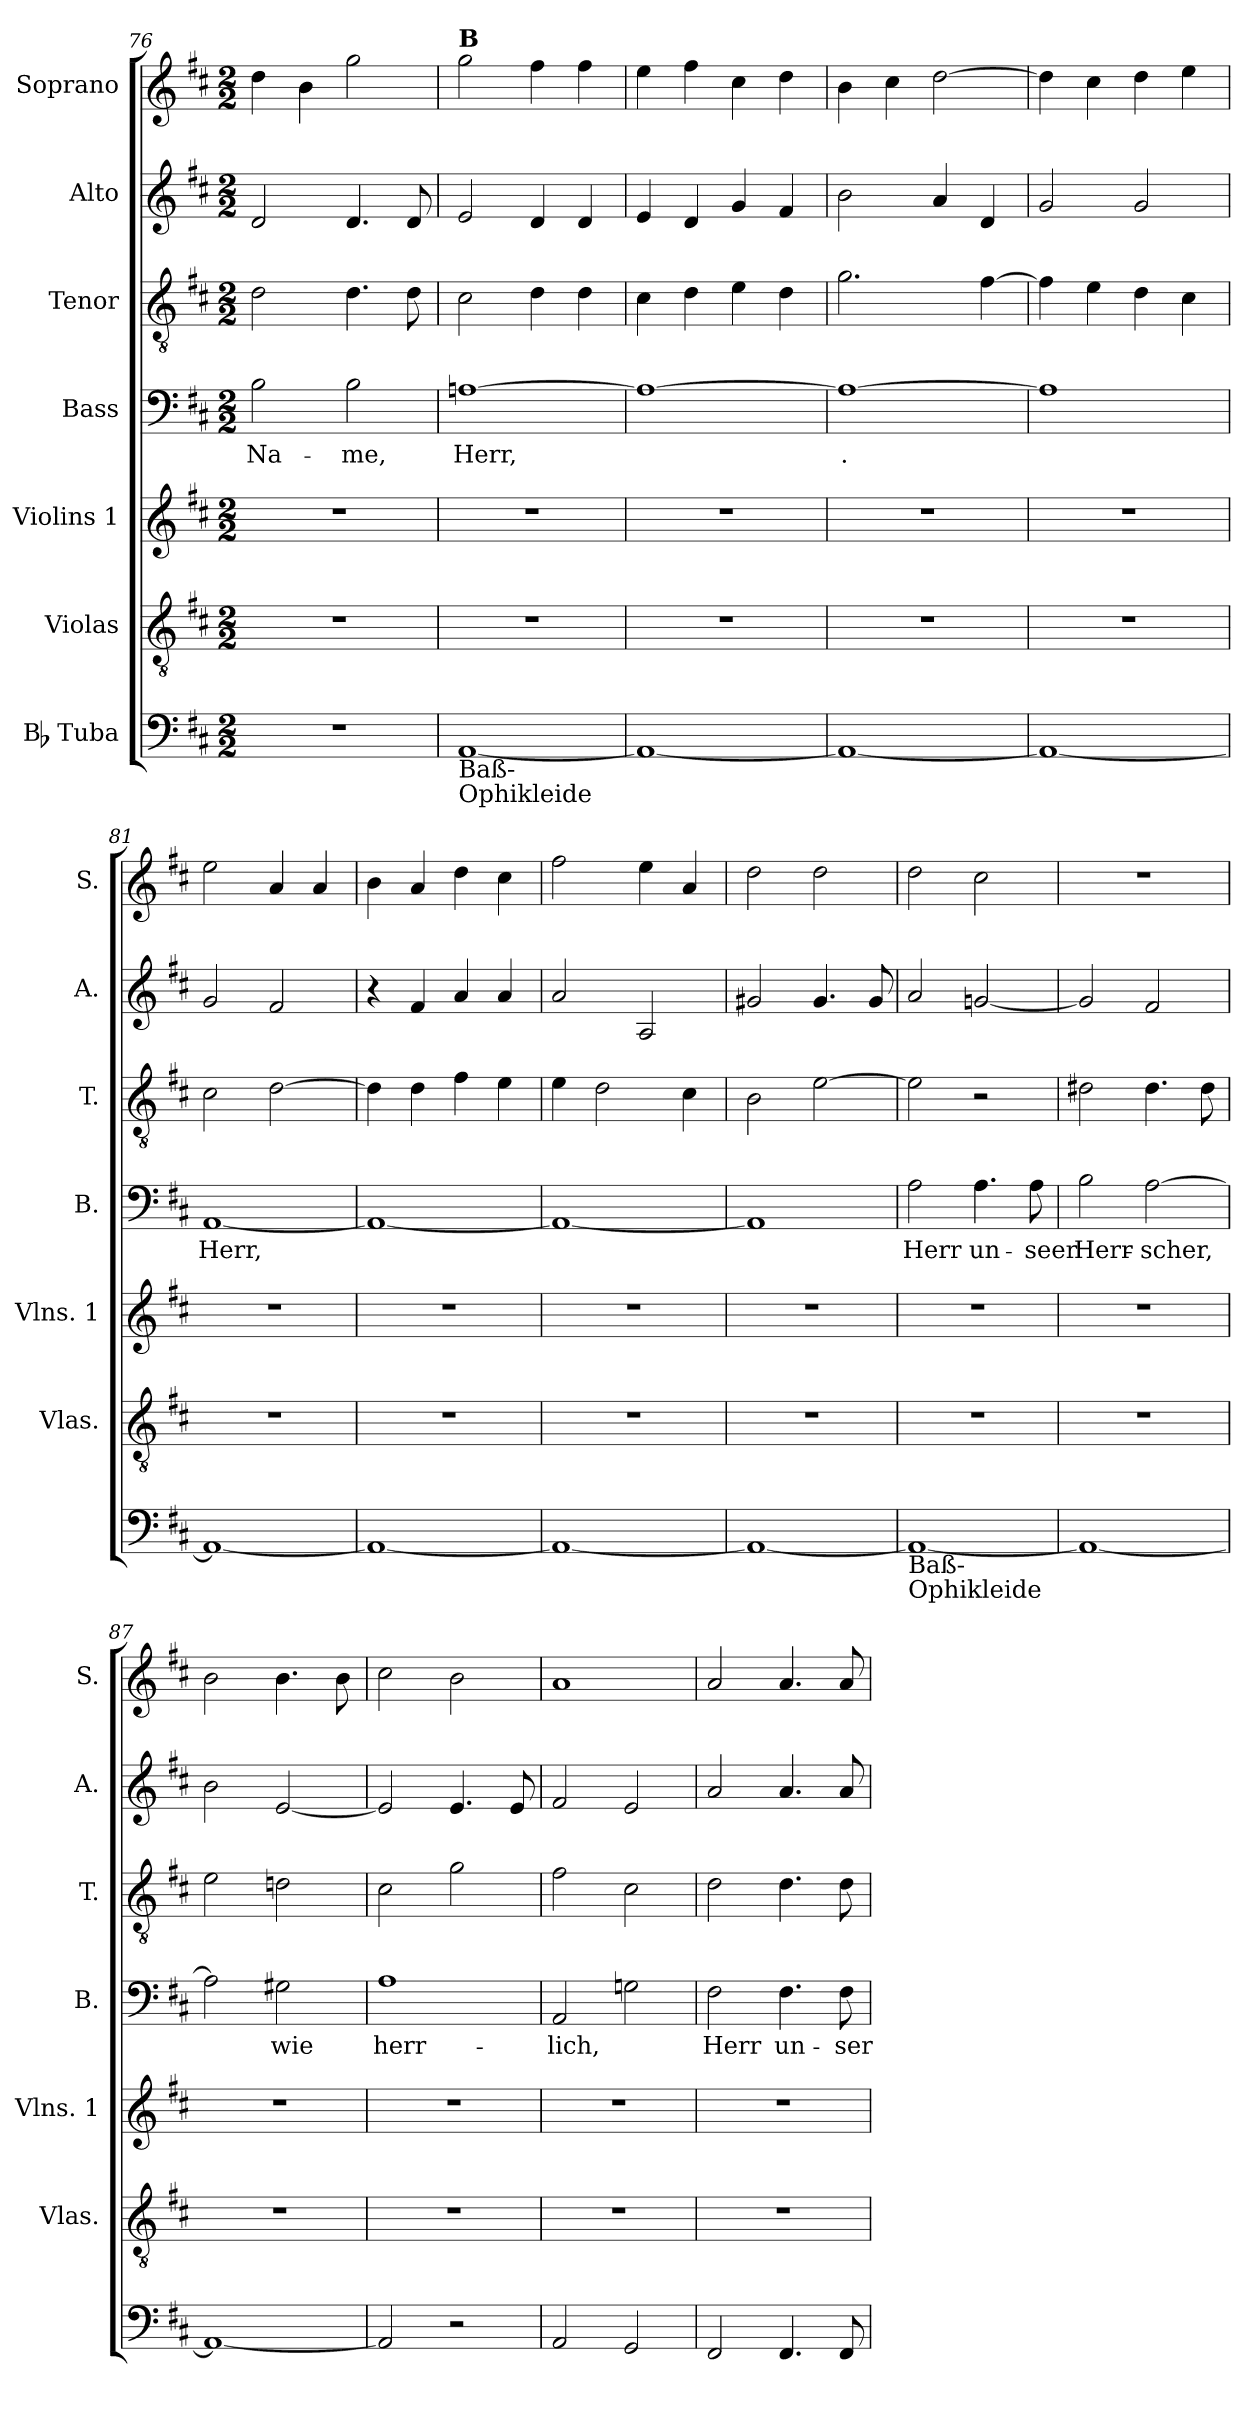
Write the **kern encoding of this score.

**kern	**kern	**kern	**kern	**text	**kern	**kern	**kern
*part7	*part6	*part5	*part4	*part4	*part3	*part2	*part1
*staff7	*staff6	*staff5	*staff4	*staff4	*staff3	*staff2	*staff1
*I"Bb Tuba	*I"Violas	*I"Violins 1	*I"Bass	*	*I"Tenor	*I"Alto	*I"Soprano
*	*I'Vlas.	*I'Vlns. 1	*I'B.	*	*I'T.	*I'A.	*I'S.
*clefF4	*clefGv2	*clefG2	*clefF4	*	*clefGv2	*clefG2	*clefG2
*k[f#c#]	*k[f#c#]	*k[f#c#]	*k[f#c#]	*	*k[f#c#]	*k[f#c#]	*k[f#c#]
*M2/2	*M2/2	*M2/2	*M2/2	*	*M2/2	*M2/2	*M2/2
=76	=76	=76	=76	=76	=76	=76	=76
1r	1r	1r	2B\	Na-	2d\	2d/	4dd\
.	.	.	.	.	.	.	4b\
.	.	.	2B\	-me,	4.d\	4.d/	2gg\
.	.	.	.	.	8d\	8d/	.
=77	=77	=77	=77	=77	=77	=77	=77
!	!	!	!	!	!	!	!LO:TX:a:B:t=B
!LO:TX:b:t=Baß-	!	!	!	!	!	!	!
!LO:TX:b:t=Ophikleide	!	!	!	!	!	!	!
[1AA	1r	1r	[1An	-Herr,	2c#\	2e/	2gg\
.	.	.	.	.	4d\	4d/	4ff#\
.	.	.	.	.	4d\	4d/	4ff#\
=78	=78	=78	=78	=78	=78	=78	=78
1AA_	1r	1r	1A_	.	4c#\	4e/	4ee\
.	.	.	.	.	4d\	4d/	4ff#\
.	.	.	.	.	4e\	4g/	4cc#\
.	.	.	.	.	4d\	4f#/	4dd\
=79	=79	=79	=79	=79	=79	=79	=79
1AA_	1r	1r	1A_	-.	2.g\	2b\	4b\
.	.	.	.	.	.	.	4cc#\
.	.	.	.	.	.	4a/	[2dd\
.	.	.	.	.	[4f#\	4d/	.
=80	=80	=80	=80	=80	=80	=80	=80
1AA_	1r	1r	1A]	.	4f#\]	2g/	4dd\]
.	.	.	.	.	4e\	.	4cc#\
.	.	.	.	.	4d\	2g/	4dd\
.	.	.	.	.	4c#\	.	4ee\
=81	=81	=81	=81	=81	=81	=81	=81
1AA_	1r	1r	[1AA	-Herr,	2c#\	2g/	2ee\
.	.	.	.	.	[2d\	2f#/	4a/
.	.	.	.	.	.	.	4a/
!!LO:PB:g=z
=82	=82	=82	=82	=82	=82	=82	=82
1AA_	1r	1r	1AA_	.	4d\]	4r	4b\
.	.	.	.	.	4d\	4f#/	4a/
.	.	.	.	.	4f#\	4a/	4dd\
.	.	.	.	.	4e\	4a/	4cc#\
=83	=83	=83	=83	=83	=83	=83	=83
1AA_	1r	1r	1AA_	.	4e\	2a/	2ff#\
.	.	.	.	.	2d\	.	.
.	.	.	.	.	.	2A/	4ee\
.	.	.	.	.	4c#\	.	4a/
=84	=84	=84	=84	=84	=84	=84	=84
1AA_	1r	1r	1AA]	.	2B\	2g#X/	2dd\
.	.	.	.	.	[2e\	4.g#/	2dd\
.	.	.	.	.	.	8g#/	.
=85	=85	=85	=85	=85	=85	=85	=85
!LO:TX:b:t=Baß-	!	!	!	!	!	!	!
!LO:TX:b:t=Ophikleide	!	!	!	!	!	!	!
1AA_	1r	1r	2A\	Herr	2e\]	2a/	2dd\
.	.	.	4.A\	un-	2r	[2gn/	2cc#\
.	.	.	8A\	-seer	.	.	.
=86	=86	=86	=86	=86	=86	=86	=86
1AA_	1r	1r	2B\	Herr-	2d#X\	2g/]	1r
.	.	.	[2A\	-scher,	4.d#\	2f#/	.
.	.	.	.	.	8d#\	.	.
=87	=87	=87	=87	=87	=87	=87	=87
1AA_	1r	1r	2A\]	.	2e\	2b\	2b\
.	.	.	2G#X\	wie	2dn\	[2e/	4.b\
.	.	.	.	.	.	.	8b\
=88	=88	=88	=88	=88	=88	=88	=88
2AA/]	1r	1r	1A	herr-	2c#\	2e/]	2cc#\
2r	.	.	.	.	2g\	4.e/	2b\
.	.	.	.	.	.	8e/	.
!!LO:LB:g=z
=89	=89	=89	=89	=89	=89	=89	=89
2AA/	1r	1r	2AA/	-lich,	2f#\	2f#/	1a
2GG/	.	.	2Gn\	.	2c#\	2e/	.
=90	=90	=90	=90	=90	=90	=90	=90
2FF#/	1r	1r	2F#\	Herr	2d\	2a/	2a/
4.FF#/	.	.	4.F#\	un-	4.d\	4.a/	4.a/
8FF#/	.	.	8F#\	-ser	8d\	8a/	8a/
=	=	=	=	=	=	=	=
*-	*-	*-	*-	*-	*-	*-	*-
